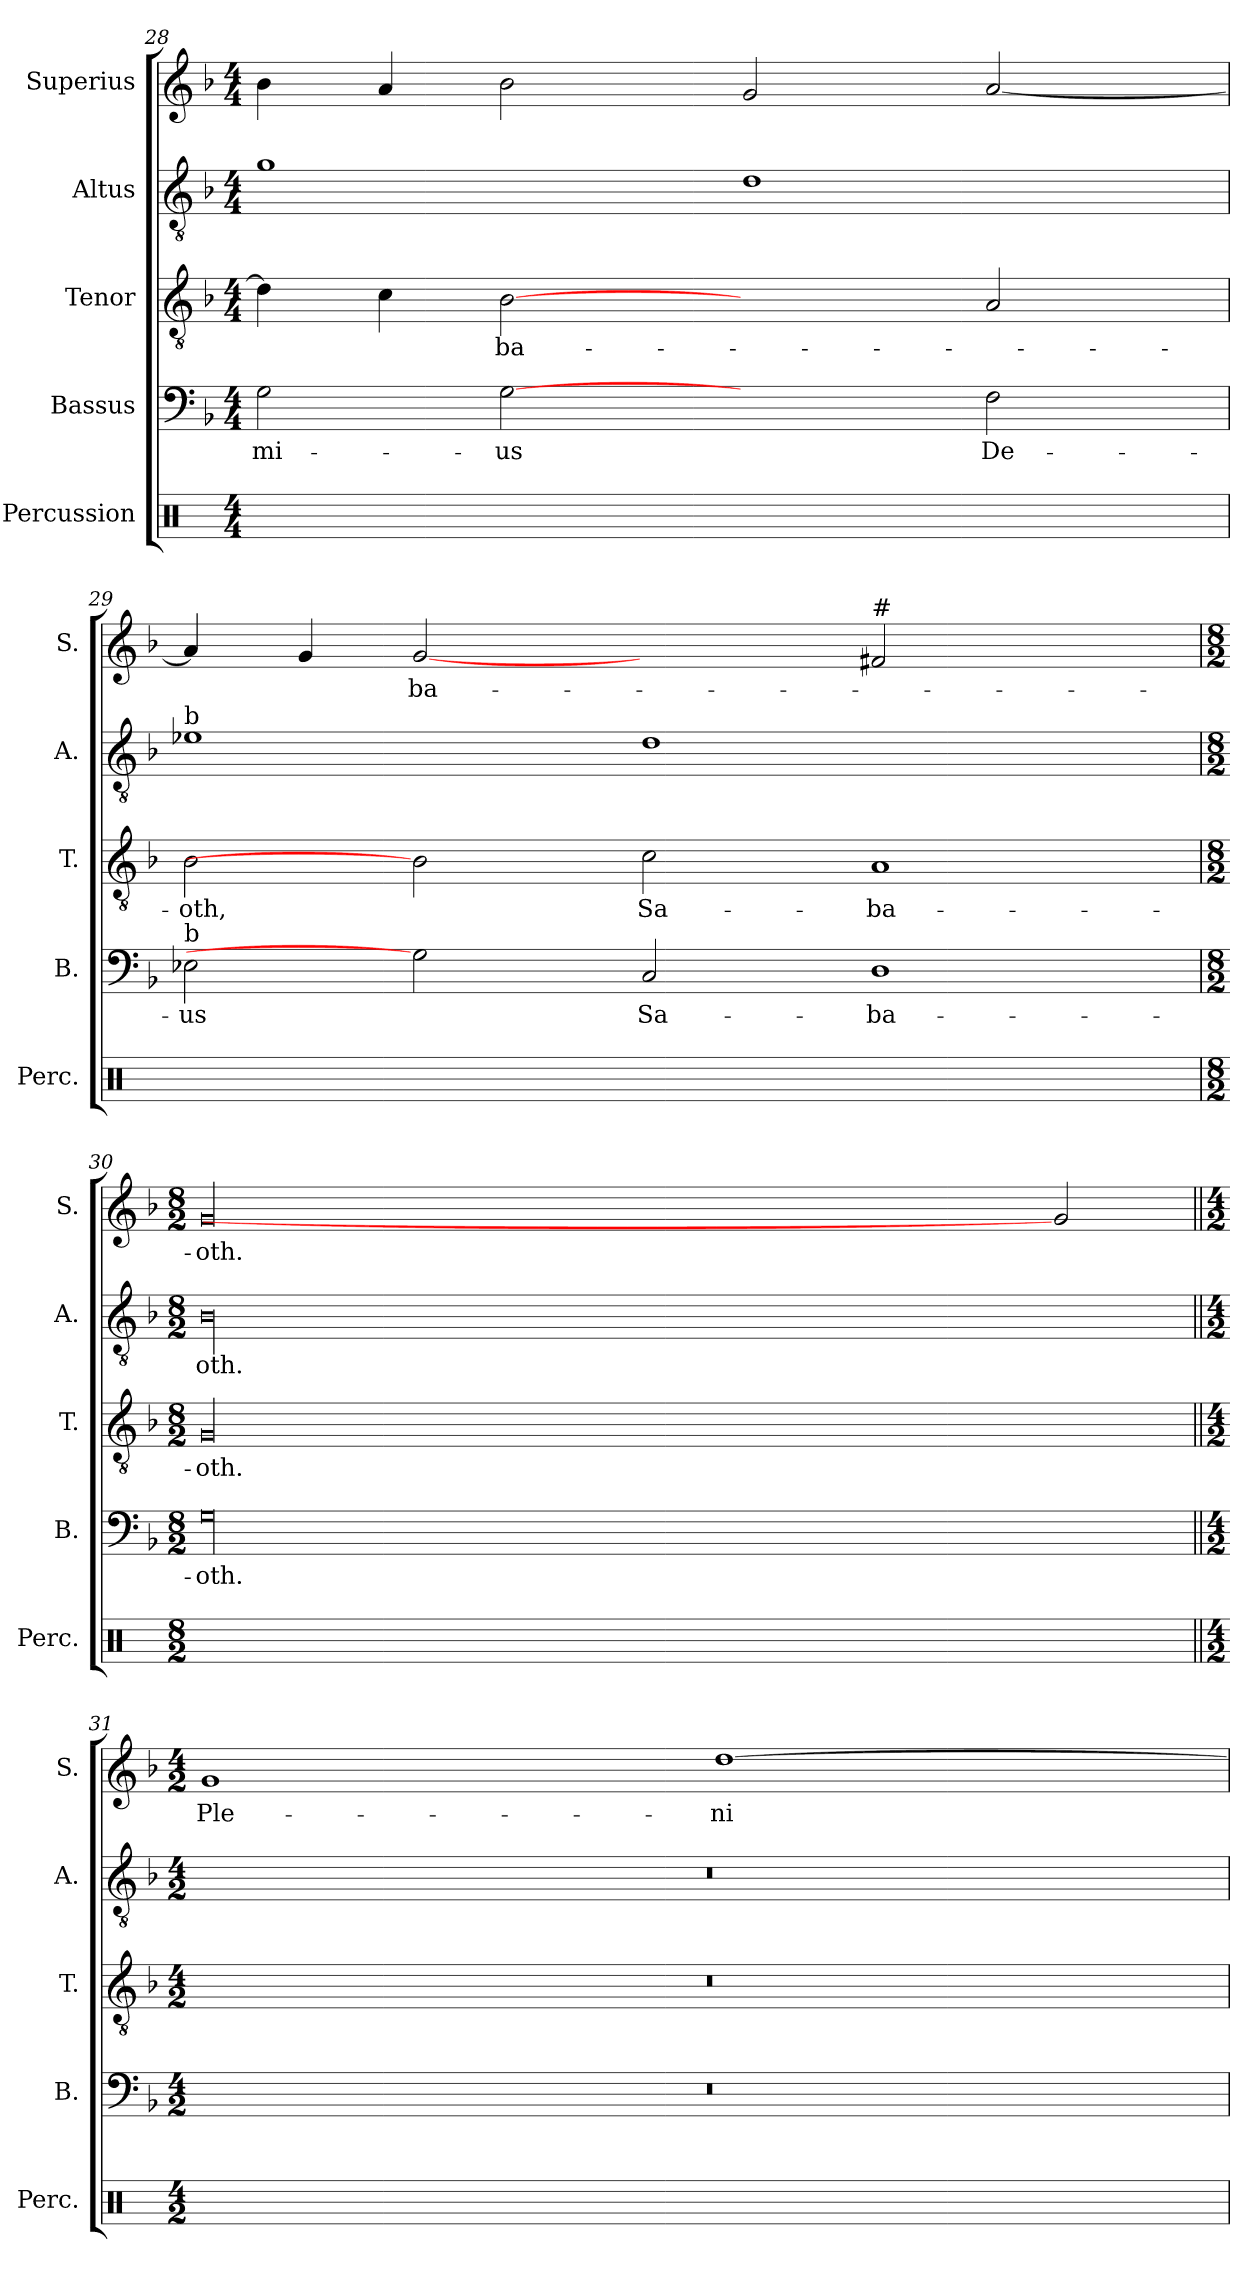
**kern	**kern	**text	**kern	**text	**kern	**text	**kern	**text
*part5	*part4	*part4	*part3	*part3	*part2	*part2	*part1	*part1
*staff5	*staff4	*staff4	*staff3	*staff3	*staff2	*staff2	*staff1	*staff1
*I"Percussion	*I"Bassus	*	*I"Tenor	*	*I"Altus	*	*I"Superius	*
*I'Perc.	*I'B.	*	*I'T.	*	*I'A.	*	*I'S.	*
*clefX	*clefF4	*	*clefGv2	*	*clefGv2	*	*clefG2	*
*	*	*	*ITrd7c12	*	*ITrd7c12	*	*	*
*k[]	*k[b-]	*	*k[b-]	*	*k[b-]	*	*k[b-]	*
*C:	*F:	*	*F:	*	*F:	*	*F:	*
*M4/4	*M4/4	*	*M4/4	*	*M4/4	*	*M4/4	*
=28	=28	=28	=28	=28	=28	=28	=28	=28
!	!	!LO:LY:b:color=#000000	!	!	!	!	!	!
16Rei/LLyy	2Gi\	-mi-	4Di\]	.	1Gi	.	4b-i\	.
16Rei/yy	.	.	.	.	.	.	.	.
16Rei/yy	.	.	.	.	.	.	.	.
16Rei/JJyy	.	.	.	.	.	.	.	.
16Rei/LLyy	.	.	4Ci\	.	.	.	4ai/	.
16Rei/yy	.	.	.	.	.	.	.	.
16Rei/yy	.	.	.	.	.	.	.	.
16Rei/JJyy	.	.	.	.	.	.	.	.
!	!	!LO:LY:b:color=#000000	!	!	!	!	!	!
!	!	!	!	!LO:LY:b:color=#000000	!	!	!	!
16Rei/LLyy	[2Gi	-us	[2BB-i	-ba-	.	.	2b-i\	.
16Rei/yy	.	.	.	.	.	.	.	.
16Rei/yy	.	.	.	.	.	.	.	.
16Rei/JJyy	.	.	.	.	.	.	.	.
16Rei/LLyy	.	.	.	.	.	.	.	.
16Rei/yy	.	.	.	.	.	.	.	.
16Rei/yy	.	.	.	.	.	.	.	.
16Rei/JJyy	.	.	.	.	.	.	.	.
16Rei/LLyy	2ryy	.	2ryy	.	1Di	.	2gi/	.
16Rei/yy	.	.	.	.	.	.	.	.
16Rei/yy	.	.	.	.	.	.	.	.
16Rei/JJyy	.	.	.	.	.	.	.	.
16Rei/LLyy	.	.	.	.	.	.	.	.
16Rei/yy	.	.	.	.	.	.	.	.
16Rei/yy	.	.	.	.	.	.	.	.
16Rei/JJyy	.	.	.	.	.	.	.	.
!	!	!LO:LY:b:color=#000000	!	!	!	!	!	!
16Rei/LLyy	2Fi\	De-	2AAi/	.	.	.	[<2ai/	.
16Rei/yy	.	.	.	.	.	.	.	.
16Rei/yy	.	.	.	.	.	.	.	.
16Rei/JJyy	.	.	.	.	.	.	.	.
16Rei/LLyy	.	.	.	.	.	.	.	.
16Rei/yy	.	.	.	.	.	.	.	.
16Rei/yy	.	.	.	.	.	.	.	.
16Rei/JJyy	.	.	.	.	.	.	.	.
=29	=29	=29	=29	=29	=29	=29	=29	=29
!	!	!LO:LY:b:color=#000000	!	!	!	!	!	!
!	!	!	!	!	!LO:TX:a:t=b	!	!	!
!	!LO:TX:a:t=b	!	!	!	!	!	!	!
!	!	!	!	!LO:LY:b:color=#000000	!	!	!	!
16Rei/LLyy	2E-j\	-us	2BB-i\	-oth,	1E-j	.	4ai/]	.
16Rei/yy	.	.	.	.	.	.	.	.
16Rei/yy	.	.	.	.	.	.	.	.
16Rei/JJyy	.	.	.	.	.	.	.	.
16Rei/LLyy	.	.	.	.	.	.	4gi/	.
16Rei/yy	.	.	.	.	.	.	.	.
16Rei/yy	.	.	.	.	.	.	.	.
16Rei/JJyy	.	.	.	.	.	.	.	.
!	!	!	!	!	!	!	!	!LO:LY:b:color=#000000
16Rei/LLyy	2Gi]	.	2BB-i]	.	.	.	[2gi	-ba-
16Rei/yy	.	.	.	.	.	.	.	.
16Rei/yy	.	.	.	.	.	.	.	.
16Rei/JJyy	.	.	.	.	.	.	.	.
16Rei/LLyy	.	.	.	.	.	.	.	.
16Rei/yy	.	.	.	.	.	.	.	.
16Rei/yy	.	.	.	.	.	.	.	.
16Rei/JJyy	.	.	.	.	.	.	.	.
!	!	!LO:LY:b:color=#000000	!	!	!	!	!	!
!	!	!	!	!LO:LY:b:color=#000000	!	!	!	!
16Rei/LLyy	2Ci/	Sa-	2Ci\	Sa-	1Di	.	2ryy	.
16Rei/yy	.	.	.	.	.	.	.	.
16Rei/yy	.	.	.	.	.	.	.	.
16Rei/JJyy	.	.	.	.	.	.	.	.
16Rei/LLyy	.	.	.	.	.	.	.	.
16Rei/yy	.	.	.	.	.	.	.	.
16Rei/yy	.	.	.	.	.	.	.	.
16Rei/JJyy	.	.	.	.	.	.	.	.
!	!	!LO:LY:b:color=#000000	!	!	!	!	!	!
!	!	!	!	!	!	!	!LO:TX:a:t=#	!
!	!	!	!	!LO:LY:b:color=#000000	!	!	!	!
16Rei/LLyy	1Di	-ba-	1AAi	-ba-	.	.	2f#j/	.
16Rei/yy	.	.	.	.	.	.	.	.
16Rei/yy	.	.	.	.	.	.	.	.
16Rei/JJyy	.	.	.	.	.	.	.	.
16Rei/LLyy	.	.	.	.	.	.	.	.
16Rei/yy	.	.	.	.	.	.	.	.
16Rei/yy	.	.	.	.	.	.	.	.
16Rei/JJyy	.	.	.	.	.	.	.	.
2ryy	.	.	.	.	2ryy	.	2ryy	.
=30	=30	=30	=30	=30	=30	=30	=30	=30
*M8/2	*M8/2	*	*M8/2	*	*M8/2	*	*M8/2	*
!	!	!LO:LY:b:color=#000000	!	!	!	!	!	!
!	!	!	!	!LO:LY:b:color=#000000	!	!	!	!
!	!	!	!	!	!	!LO:LY:b:color=#000000	!	!
!	!	!	!	!	!	!	!	!LO:LY:b:color=#000000
1ryy	00Gi	-oth.	00GGi	-oth.	00BB-i	-oth.	00gi	-oth.
1ryy	.	.	.	.	.	.	.	.
1ryy	.	.	.	.	.	.	.	.
1ryy	.	.	.	.	.	.	.	.
2ryy	2ryy	.	2ryy	.	2ryy	.	2gi]	.
!!LO:PB:g=z
=31||	=31||	=31||	=31||	=31||	=31||	=31||	=31||	=31||
*M4/2	*M4/2	*	*M4/2	*	*M4/2	*	*M4/2	*
!	!LO:N:vis=1	!	!LO:N:vis=1	!	!LO:N:vis=1	!	!	!
!	!	!	!	!	!	!	!	!LO:LY:b:color=#000000
16Rei/LLyy	0r	.	0r	.	0r	.	1gi	Ple-
16Rei/yy	.	.	.	.	.	.	.	.
16Rei/yy	.	.	.	.	.	.	.	.
16Rei/JJyy	.	.	.	.	.	.	.	.
16Rei/LLyy	.	.	.	.	.	.	.	.
16Rei/yy	.	.	.	.	.	.	.	.
16Rei/yy	.	.	.	.	.	.	.	.
16Rei/JJyy	.	.	.	.	.	.	.	.
16Rei/LLyy	.	.	.	.	.	.	.	.
16Rei/yy	.	.	.	.	.	.	.	.
16Rei/yy	.	.	.	.	.	.	.	.
16Rei/JJyy	.	.	.	.	.	.	.	.
16Rei/LLyy	.	.	.	.	.	.	.	.
16Rei/yy	.	.	.	.	.	.	.	.
16Rei/yy	.	.	.	.	.	.	.	.
16Rei/JJyy	.	.	.	.	.	.	.	.
!	!	!	!	!	!	!	!	!LO:LY:b:color=#000000
16Rei/LLyy	.	.	.	.	.	.	[>1ddi	-ni
16Rei/yy	.	.	.	.	.	.	.	.
16Rei/yy	.	.	.	.	.	.	.	.
16Rei/JJyy	.	.	.	.	.	.	.	.
16Rei/LLyy	.	.	.	.	.	.	.	.
16Rei/yy	.	.	.	.	.	.	.	.
16Rei/yy	.	.	.	.	.	.	.	.
16Rei/JJyy	.	.	.	.	.	.	.	.
16Rei/LLyy	.	.	.	.	.	.	.	.
16Rei/yy	.	.	.	.	.	.	.	.
16Rei/yy	.	.	.	.	.	.	.	.
16Rei/JJyy	.	.	.	.	.	.	.	.
16Rei/LLyy	.	.	.	.	.	.	.	.
16Rei/yy	.	.	.	.	.	.	.	.
16Rei/yy	.	.	.	.	.	.	.	.
16Rei/JJyy	.	.	.	.	.	.	.	.
=	=	=	=	=	=	=	=	=
*-	*-	*-	*-	*-	*-	*-	*-	*-
